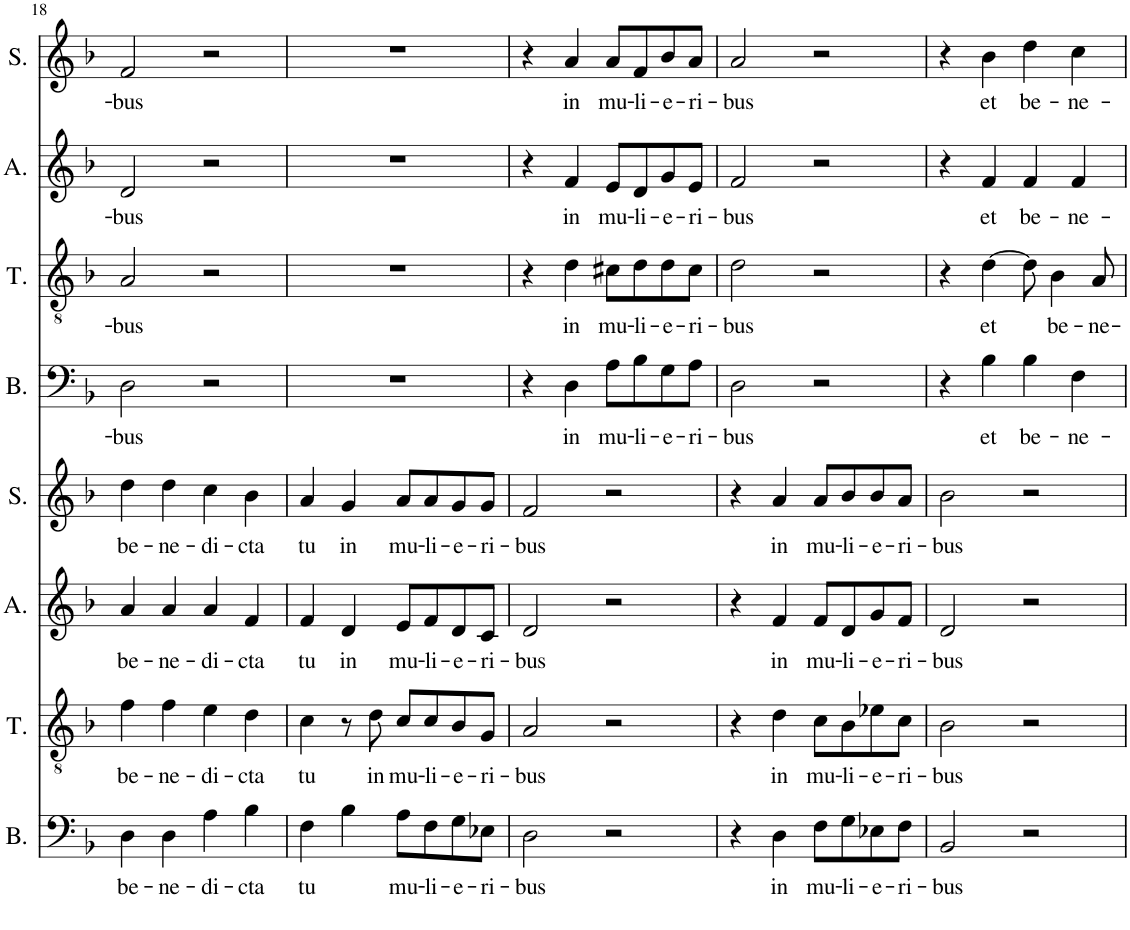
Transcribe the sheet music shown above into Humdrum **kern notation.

**kern	**text	**kern	**text	**kern	**text	**kern	**text	**kern	**text	**kern	**text	**kern	**text	**kern	**text
*part8	*part8	*part7	*part7	*part6	*part6	*part5	*part5	*part4	*part4	*part3	*part3	*part2	*part2	*part1	*part1
*staff8	*staff8	*staff7	*staff7	*staff6	*staff6	*staff5	*staff5	*staff4	*staff4	*staff3	*staff3	*staff2	*staff2	*staff1	*staff1
*I"Basse C2	*	*I"Ténor C2	*	*I"Alto C2	*	*I"Soprano C2	*	*I"Basse C1	*	*I"Ténor C1	*	*I"AltoC1	*	*I"Soprano C1	*
*I'B.	*	*I'T.	*	*I'A.	*	*I'S.	*	*I'B.	*	*I'T.	*	*I'A.	*	*I'S.	*
!!LO:PB:g=z
*clefF4	*	*clefGv2	*	*clefG2	*	*clefG2	*	*clefF4	*	*clefGv2	*	*clefG2	*	*clefG2	*
*k[b-]	*	*k[b-]	*	*k[b-]	*	*k[b-]	*	*k[b-]	*	*k[b-]	*	*k[b-]	*	*k[b-]	*
*M2/2	*	*M2/2	*	*M2/2	*	*M2/2	*	*M2/2	*	*M2/2	*	*M2/2	*	*M2/2	*
=18	=18	=18	=18	=18	=18	=18	=18	=18	=18	=18	=18	=18	=18	=18	=18
!	!LO:LY:b	!	!LO:LY:b	!	!LO:LY:b	!	!LO:LY:b	!	!LO:LY:b	!	!LO:LY:b	!	!LO:LY:b	!	!LO:LY:b
4D\	be-	4f\	be-	4a/	be-	4dd\	be-	2D\	-bus	2A/	-bus	2d/	-bus	2f/	-bus
!	!LO:LY:b	!	!LO:LY:b	!	!LO:LY:b	!	!LO:LY:b	!	!	!	!	!	!	!	!
4D\	-ne-	4f\	-ne-	4a/	-ne-	4dd\	-ne-	.	.	.	.	.	.	.	.
!	!LO:LY:b	!	!LO:LY:b	!	!LO:LY:b	!	!LO:LY:b	!	!	!	!	!	!	!	!
4A\	-di-	4e\	-di-	4a/	-di-	4cc\	-di-	2r	.	2r	.	2r	.	2r	.
!	!LO:LY:b	!	!LO:LY:b	!	!LO:LY:b	!	!LO:LY:b	!	!	!	!	!	!	!	!
4B-\	-cta	4d\	-cta	4f/	-cta	4b-\	-cta	.	.	.	.	.	.	.	.
=19	=19	=19	=19	=19	=19	=19	=19	=19	=19	=19	=19	=19	=19	=19	=19
!	!LO:LY:b	!	!LO:LY:b	!	!LO:LY:b	!	!LO:LY:b	!	!	!	!	!	!	!	!
4F\	tu	4c\	tu	4f/	tu	4a/	tu	1r	.	1r	.	1r	.	1r	.
!	!	!	!	!	!LO:LY:b	!	!LO:LY:b	!	!	!	!	!	!	!	!
4B-\	.	8r	.	4d/	in	4g/	in	.	.	.	.	.	.	.	.
!	!	!	!LO:LY:b	!	!	!	!	!	!	!	!	!	!	!	!
.	.	8d\	in	.	.	.	.	.	.	.	.	.	.	.	.
!	!LO:LY:b	!	!LO:LY:b	!	!LO:LY:b	!	!LO:LY:b	!	!	!	!	!	!	!	!
8A\L	mu-	8c/L	mu-	8e/L	mu-	8a/L	mu-	.	.	.	.	.	.	.	.
!	!LO:LY:b	!	!LO:LY:b	!	!LO:LY:b	!	!LO:LY:b	!	!	!	!	!	!	!	!
8F\	-li-	8c/	-li-	8f/	-li-	8a/	-li-	.	.	.	.	.	.	.	.
!	!LO:LY:b	!	!LO:LY:b	!	!LO:LY:b	!	!LO:LY:b	!	!	!	!	!	!	!	!
8G\	-e-	8B-/	-e-	8d/	-e-	8g/	-e-	.	.	.	.	.	.	.	.
!	!LO:LY:b	!	!LO:LY:b	!	!LO:LY:b	!	!LO:LY:b	!	!	!	!	!	!	!	!
8E-X\J	-ri-	8G/J	-ri-	8c/J	-ri-	8g/J	-ri-	.	.	.	.	.	.	.	.
=20	=20	=20	=20	=20	=20	=20	=20	=20	=20	=20	=20	=20	=20	=20	=20
!	!LO:LY:b	!	!LO:LY:b	!	!LO:LY:b	!	!LO:LY:b	!	!	!	!	!	!	!	!
2D\	-bus	2A/	-bus	2d/	-bus	2f/	-bus	4r	.	4r	.	4r	.	4r	.
!	!	!	!	!	!	!	!	!	!LO:LY:b	!	!LO:LY:b	!	!LO:LY:b	!	!LO:LY:b
.	.	.	.	.	.	.	.	4D\	in	4d\	in	4f/	in	4a/	in
!	!	!	!	!	!	!	!	!	!LO:LY:b	!	!LO:LY:b	!	!LO:LY:b	!	!LO:LY:b
2r	.	2r	.	2r	.	2r	.	8A\L	mu-	8c#X\L	mu-	8e/L	mu-	8a/L	mu-
!	!	!	!	!	!	!	!	!	!LO:LY:b	!	!LO:LY:b	!	!LO:LY:b	!	!LO:LY:b
.	.	.	.	.	.	.	.	8B-\	-li-	8d\	-li-	8d/	-li-	8f/	-li-
!	!	!	!	!	!	!	!	!	!LO:LY:b	!	!LO:LY:b	!	!LO:LY:b	!	!LO:LY:b
.	.	.	.	.	.	.	.	8G\	-e-	8d\	-e-	8g/	-e-	8b-/	-e-
!	!	!	!	!	!	!	!	!	!LO:LY:b	!	!LO:LY:b	!	!LO:LY:b	!	!LO:LY:b
.	.	.	.	.	.	.	.	8A\J	-ri-	8c#\J	-ri-	8e/J	-ri-	8a/J	-ri-
=21	=21	=21	=21	=21	=21	=21	=21	=21	=21	=21	=21	=21	=21	=21	=21
!	!	!	!	!	!	!	!	!	!LO:LY:b	!	!LO:LY:b	!	!LO:LY:b	!	!LO:LY:b
4r	.	4r	.	4r	.	4r	.	2D\	-bus	2d\	-bus	2f/	-bus	2a/	-bus
!	!LO:LY:b	!	!LO:LY:b	!	!LO:LY:b	!	!LO:LY:b	!	!	!	!	!	!	!	!
4D\	in	4d\	in	4f/	in	4a/	in	.	.	.	.	.	.	.	.
!	!LO:LY:b	!	!LO:LY:b	!	!LO:LY:b	!	!LO:LY:b	!	!	!	!	!	!	!	!
8F\L	mu-	8c\L	mu-	8f/L	mu-	8a/L	mu-	2r	.	2r	.	2r	.	2r	.
!	!LO:LY:b	!	!LO:LY:b	!	!LO:LY:b	!	!LO:LY:b	!	!	!	!	!	!	!	!
8G\	-li-	8B-\	-li-	8d/	-li-	8b-/	-li-	.	.	.	.	.	.	.	.
!	!LO:LY:b	!	!LO:LY:b	!	!LO:LY:b	!	!LO:LY:b	!	!	!	!	!	!	!	!
8E-X\	-e-	8e-X\	-e-	8g/	-e-	8b-/	-e-	.	.	.	.	.	.	.	.
!	!LO:LY:b	!	!LO:LY:b	!	!LO:LY:b	!	!LO:LY:b	!	!	!	!	!	!	!	!
8F\J	-ri-	8c\J	-ri-	8f/J	-ri-	8a/J	-ri-	.	.	.	.	.	.	.	.
=22	=22	=22	=22	=22	=22	=22	=22	=22	=22	=22	=22	=22	=22	=22	=22
!	!LO:LY:b	!	!LO:LY:b	!	!LO:LY:b	!	!LO:LY:b	!	!	!	!	!	!	!	!
2BB-/	-bus	2B-\	-bus	2d/	-bus	2b-\	-bus	4r	.	4r	.	4r	.	4r	.
!	!	!	!	!	!	!	!	!	!LO:LY:b	!	!LO:LY:b	!	!LO:LY:b	!	!LO:LY:b
.	.	.	.	.	.	.	.	4B-\	et	[4d\	et	4f/	et	4b-\	et
!	!	!	!	!	!	!	!	!	!LO:LY:b	!	!	!	!LO:LY:b	!	!LO:LY:b
2r	.	2r	.	2r	.	2r	.	4B-\	be-	8d\]	.	4f/	be-	4dd\	be-
!	!	!	!	!	!	!	!	!	!	!	!LO:LY:b	!	!	!	!
.	.	.	.	.	.	.	.	.	.	4B-\	be-	.	.	.	.
!	!	!	!	!	!	!	!	!	!LO:LY:b	!	!	!	!LO:LY:b	!	!LO:LY:b
.	.	.	.	.	.	.	.	4F\	-ne-	.	.	4f/	-ne-	4cc\	-ne-
!	!	!	!	!	!	!	!	!	!	!	!LO:LY:b	!	!	!	!
.	.	.	.	.	.	.	.	.	.	8A/	-ne-	.	.	.	.
=	=	=	=	=	=	=	=	=	=	=	=	=	=	=	=
*-	*-	*-	*-	*-	*-	*-	*-	*-	*-	*-	*-	*-	*-	*-	*-
